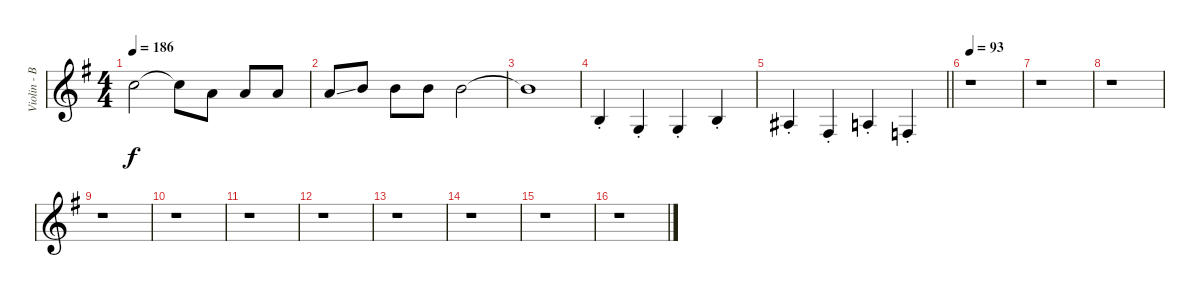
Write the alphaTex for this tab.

\track ("Violin - Ben Mathot" "Violin - B") {instrument lead2sawtooth}
\staff {score}
\tuning (A4 D4 G3 C3) {hide}
\ts (4 4)
\tempo 186
\clef g2
\ks eminor
3.1.2{dy f} 3.1{t}.8 0.1.8 0.1.8 0.1.8 |
0.1{ss}.8 2.1.8 2.1.8 2.1.8 2.1.2 |
2.1{t}.1 |
4.3{st}.4 0.3{st}.4 0.3{st}.4 4.3{st}.4 |
\barLineRight lightlight
3.3{st}.4 6.4{st}.4 2.3{st}.4 5.4{st}.4 |
\tempo 93
r.1 |
r.1 |
r.1 |
r.1 |
r.1 |
r.1 |
r.1 |
r.1 |
r.1 |
r.1 |
r.1
